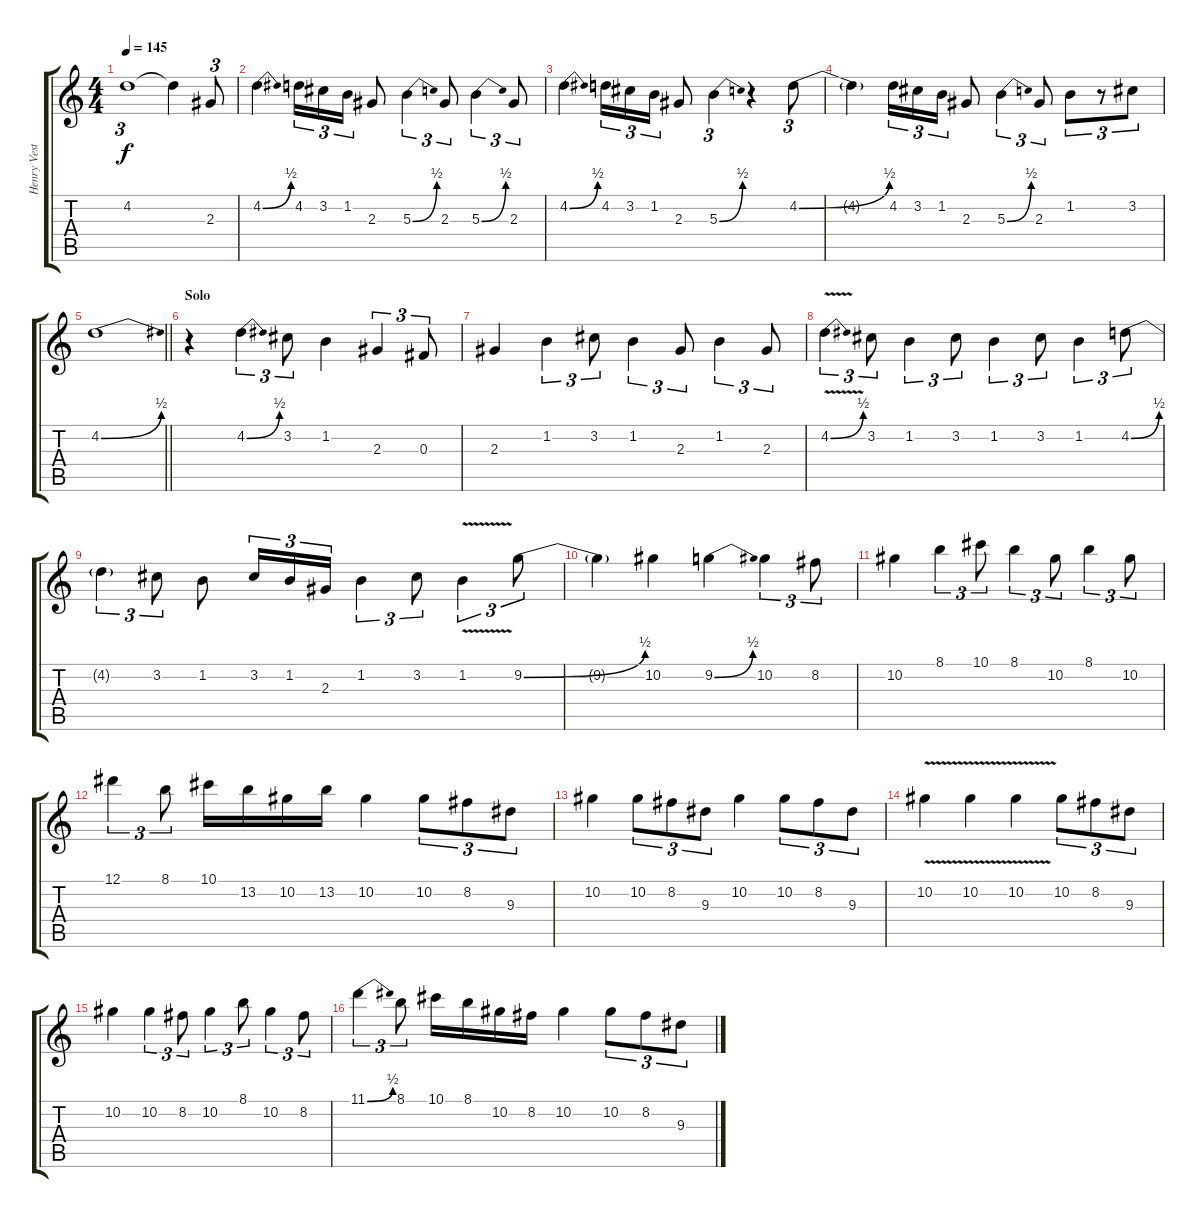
\track ("Henry Vestine" "Henry Vest") {instrument overdrivenguitar}
\staff {score tabs}
\tuning (Eb4 Bb3 Gb3 Db3 Ab2 Eb2) {hide}
\ts (4 4)
\tempo 145
\clef g2
\ks c
4.2{t}.1{tu (3 2) dy f} 4.2{t}.4 2.3.8{tu (3 2)} |
4.2{be (bend 0 0 60 2)}.4 4.2.16{tu (3 2)} 3.2.16{tu (3 2)} 1.2.16{tu (3 2)} 2.3.8 5.3{be (bend 0 0 60 2)}.4{tu (3 2)} 2.3.8{tu (3 2)} 5.3{be (bend 0 0 60 2)}.4{tu (3 2)} 2.3.8{tu (3 2)} |
4.2{be (bend 0 0 60 2)}.4 4.2.16{tu (3 2)} 3.2.16{tu (3 2)} 1.2.16{tu (3 2)} 2.3.8 5.3{be (bend 0 0 60 2)}.4{tu (3 2)} r.4 4.2{be (bend 0 0 60 2)}.8{tu (3 2)} |
4.2{t}.4 4.2.16{tu (3 2)} 3.2.16{tu (3 2)} 1.2.16{tu (3 2)} 2.3.8 5.3{be (bend 0 0 60 2)}.4{tu (3 2)} 2.3.8{tu (3 2)} 1.2.8{tu (3 2)} r.8{tu (3 2)} 3.2.8{tu (3 2)} |
\barLineRight lightlight
4.2{be (bend 0 0 60 2)}.1 |
\section ("" "Solo")
r.4 4.2{be (bend 0 0 60 2)}.4{tu (3 2)} 3.2.8{tu (3 2)} 1.2.4 2.3.4{tu (3 2)} 0.3.8{tu (3 2)} |
2.3.4 1.2.4{tu (3 2)} 3.2.8{tu (3 2)} 1.2.4{tu (3 2)} 2.3.8{tu (3 2)} 1.2.4{tu (3 2)} 2.3.8{tu (3 2)} |
4.2{be (bend 0 0 60 2) v}.4{tu (3 2)} 3.2.8{tu (3 2)} 1.2.4{tu (3 2)} 3.2.8{tu (3 2)} 1.2.4{tu (3 2)} 3.2.8{tu (3 2)} 1.2.4{tu (3 2)} 4.2{be (bend 0 0 60 2)}.8{tu (3 2)} |
4.2{t}.4{tu (3 2)} 3.2.8{tu (3 2)} 1.2.8 3.2.16{tu (3 2)} 1.2.16{tu (3 2)} 2.3.16{tu (3 2)} 1.2.4{tu (3 2)} 3.2.8{tu (3 2)} 1.2{v}.4{tu (3 2)} 9.2{be (bend 0 0 60 2)}.8{tu (3 2)} |
9.2{t}.4 10.2.4 9.2{be (bend 0 0 60 2)}.4 10.2.4{tu (3 2)} 8.2.8{tu (3 2)} |
10.2.4 8.1.4{tu (3 2)} 10.1.8{tu (3 2)} 8.1.4{tu (3 2)} 10.2.8{tu (3 2)} 8.1.4{tu (3 2)} 10.2.8{tu (3 2)} |
12.1.4{tu (3 2)} 8.1.8{tu (3 2)} 10.1.16 13.2.16 10.2.16 13.2.16 10.2.4 10.2.8{tu (3 2)} 8.2.8{tu (3 2)} 9.3.8{tu (3 2)} |
10.2.4 10.2.8{tu (3 2)} 8.2.8{tu (3 2)} 9.3.8{tu (3 2)} 10.2.4 10.2.8{tu (3 2)} 8.2.8{tu (3 2)} 9.3.8{tu (3 2)} |
10.2{v}.4 10.2{v}.4 10.2{v}.4 10.2.8{tu (3 2)} 8.2.8{tu (3 2)} 9.3.8{tu (3 2)} |
10.2.4 10.2.4{tu (3 2)} 8.2.8{tu (3 2)} 10.2.4{tu (3 2)} 8.1.8{tu (3 2)} 10.2.4{tu (3 2)} 8.2.8{tu (3 2)} |
11.1{be (bend 0 0 60 2)}.4{tu (3 2)} 8.1.8{tu (3 2)} 10.1.16 8.1.16 10.2.16 8.2.16 10.2.4 10.2.8{tu (3 2)} 8.2.8{tu (3 2)} 9.3.8{tu (3 2)}
